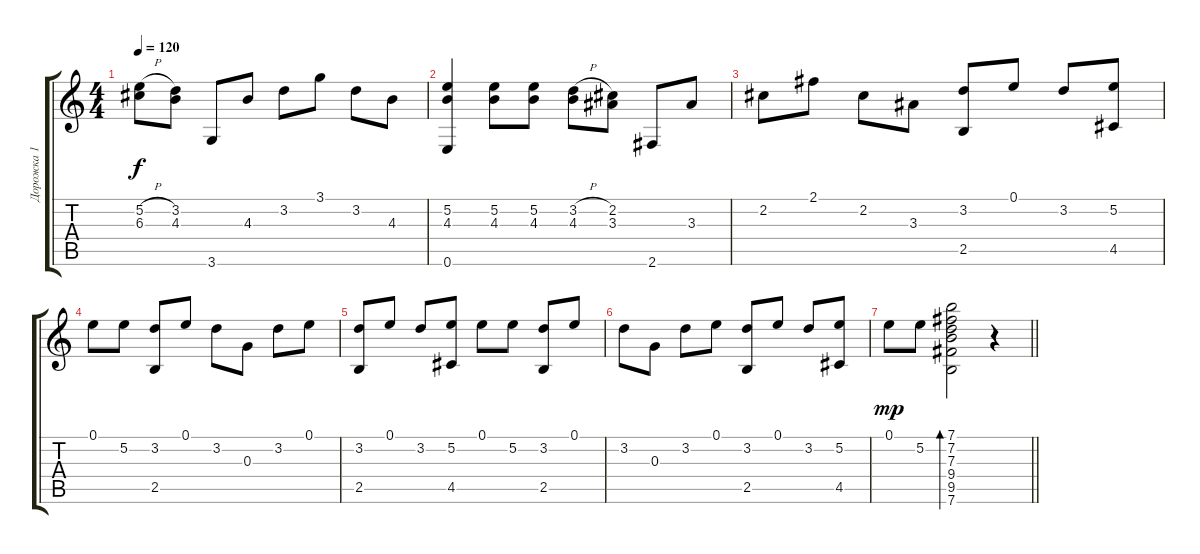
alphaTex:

\track ("Дорожка 1" "Дорожка 1") {instrument acousticguitarnylon}
\staff {score tabs}
\tuning (E4 B3 G3 D3 A2 E2) {hide}
\ts (4 4)
\tempo 120
\clef g2
\ks c
(5.2{h} 6.3).8{dy f} (3.2 4.3).8 3.6.8 4.3.8 3.2.8 3.1.8 3.2.8 4.3.8 |
(5.2 4.3 0.6).4 (5.2 4.3).8 (5.2 4.3).8 (3.2{h} 4.3).8 (2.2 3.3).8 2.6.8 3.3.8 |
2.2.8 2.1.8 2.2.8 3.3.8 (3.2 2.5).8 0.1.8 3.2.8 (5.2 4.5).8 |
0.1.8 5.2.8 (3.2 2.5).8 0.1.8 3.2.8 0.3.8 3.2.8 0.1.8 |
(3.2 2.5).8 0.1.8 3.2.8 (5.2 4.5).8 0.1.8 5.2.8 (3.2 2.5).8 0.1.8 |
3.2.8 0.3.8 3.2.8 0.1.8 (3.2 2.5).8 0.1.8 3.2.8 (5.2 4.5).8 |
\barLineRight lightlight
0.1.8{dy mp} 5.2.8 (7.1 7.2 7.3 9.4 9.5 7.6).2{bd 480} r.4
